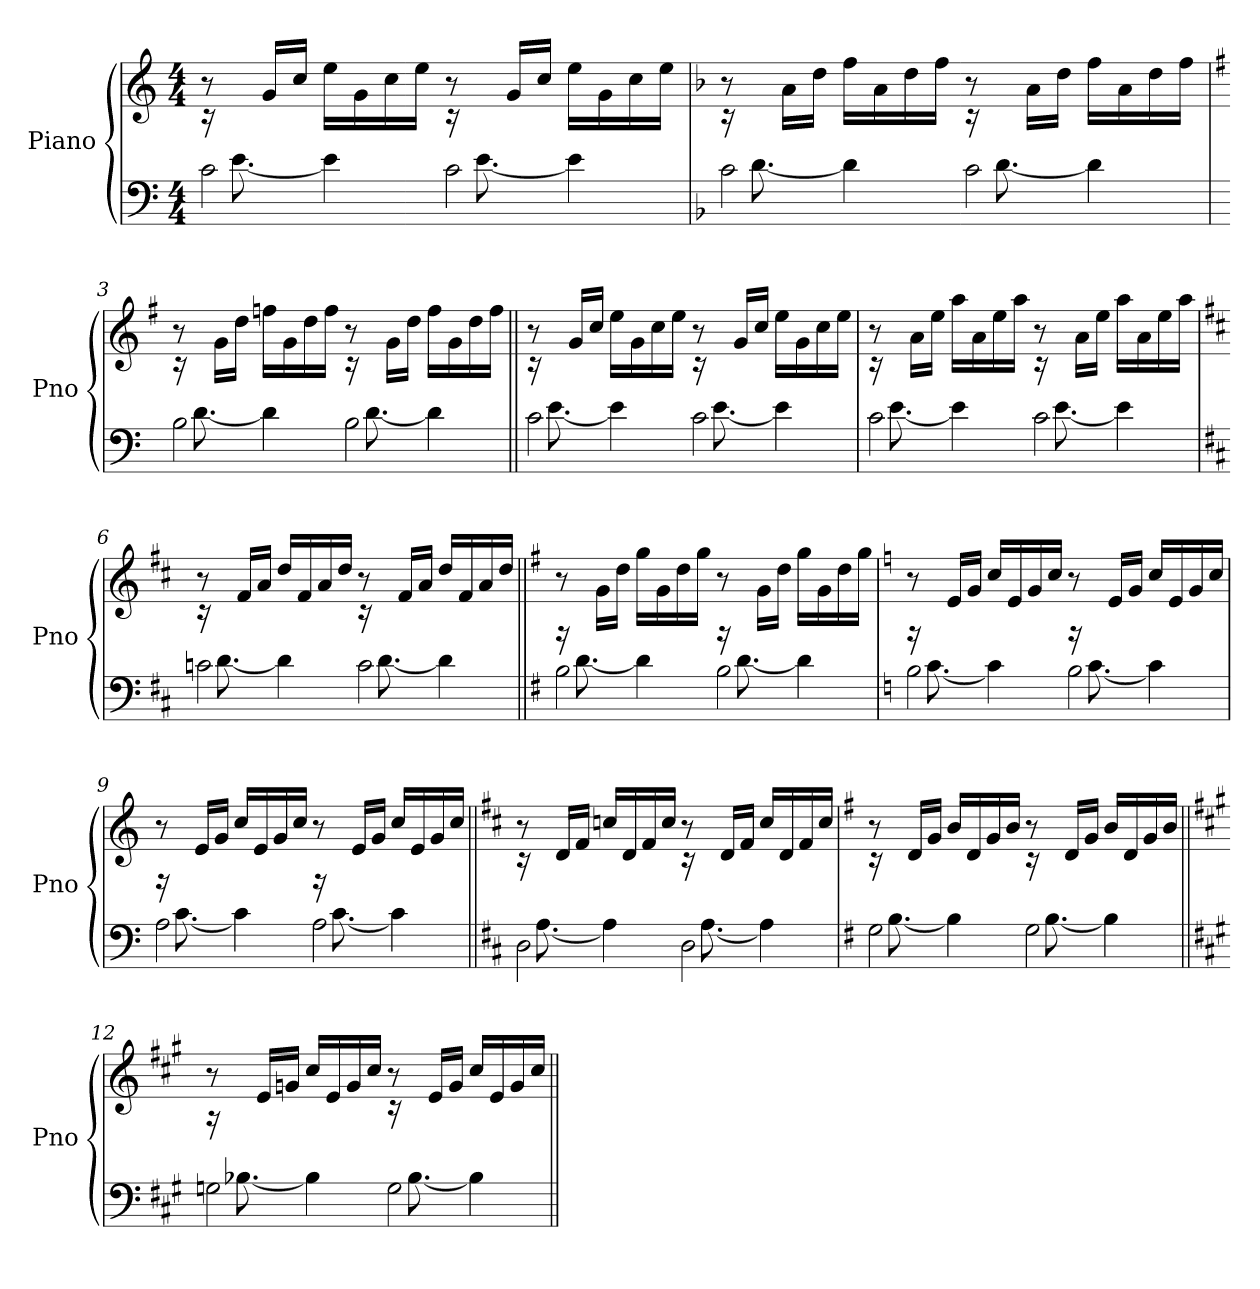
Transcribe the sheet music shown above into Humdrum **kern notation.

**kern	**kern
*part1	*part1
*staff2	*staff1
*I"Piano	*
*I'Pno	*
*clefF4	*clefG2
*k[]	*k[]
*M4/4	*M4/4
=1	=1
*^	*
2c\	16rff	8r
.	[8.e\	.
.	.	16g/LL
.	.	16cc/JJ
.	4e\]	16ee\LL
.	.	16g\
.	.	16cc\
.	.	16ee\JJ
2c\	16rff	8r
.	[8.e\	.
.	.	16g/LL
.	.	16cc/JJ
.	4e\]	16ee\LL
.	.	16g\
.	.	16cc\
.	.	16ee\JJ
=2	=2	=2
*k[b-]	*	*k[b-]
2c\	16rff	8r
.	[8.d\	.
.	.	16a\LL
.	.	16dd\JJ
.	4d\]	16ff\LL
.	.	16a\
.	.	16dd\
.	.	16ff\JJ
2c\	16rff	8r
.	[8.d\	.
.	.	16a\LL
.	.	16dd\JJ
.	4d\]	16ff\LL
.	.	16a\
.	.	16dd\
.	.	16ff\JJ
=3	=3	=3
*k[]	*	*k[f#]
2B\	16rff	8r
.	[8.d\	.
.	.	16g\LL
.	.	16dd\JJ
.	4d\]	16ffn\LL
.	.	16g\
.	.	16dd\
.	.	16ff\JJ
2B\	16rff	8r
.	[8.d\	.
.	.	16g\LL
.	.	16dd\JJ
.	4d\]	16ff\LL
.	.	16g\
.	.	16dd\
.	.	16ff\JJ
!!LO:LB:g=z
=4||	=4||	=4||
*	*	*k[]
2c\	16rff	8r
.	[8.e\	.
.	.	16g/LL
.	.	16cc/JJ
.	4e\]	16ee\LL
.	.	16g\
.	.	16cc\
.	.	16ee\JJ
2c\	16rff	8r
.	[8.e\	.
.	.	16g/LL
.	.	16cc/JJ
.	4e\]	16ee\LL
.	.	16g\
.	.	16cc\
.	.	16ee\JJ
=5	=5	=5
2c\	16rff	8r
.	[8.e\	.
.	.	16a\LL
.	.	16ee\JJ
.	4e\]	16aa\LL
.	.	16a\
.	.	16ee\
.	.	16aa\JJ
2c\	16rff	8r
.	[8.e\	.
.	.	16a\LL
.	.	16ee\JJ
.	4e\]	16aa\LL
.	.	16a\
.	.	16ee\
.	.	16aa\JJ
=6	=6	=6
*k[f#c#]	*	*k[f#c#]
2cn\	16rff	8r
.	[8.d\	.
.	.	16f#/LL
.	.	16a/JJ
.	4d\]	16dd/LL
.	.	16f#/
.	.	16a/
.	.	16dd/JJ
2c\	16rff	8r
.	[8.d\	.
.	.	16f#/LL
.	.	16a/JJ
.	4d\]	16dd/LL
.	.	16f#/
.	.	16a/
.	.	16dd/JJ
!!LO:LB:g=z
=7||	=7||	=7||
*k[f#]	*	*k[f#]
2B\	16rb	8r
.	[8.d\	.
.	.	16g\LL
.	.	16dd\JJ
.	4d\]	16gg\LL
.	.	16g\
.	.	16dd\
.	.	16gg\JJ
2B\	16rb	8r
.	[8.d\	.
.	.	16g\LL
.	.	16dd\JJ
.	4d\]	16gg\LL
.	.	16g\
.	.	16dd\
.	.	16gg\JJ
=8	=8	=8
*k[]	*	*k[]
2B\	16rb	8r
.	[8.c\	.
.	.	16e/LL
.	.	16g/JJ
.	4c\]	16cc/LL
.	.	16e/
.	.	16g/
.	.	16cc/JJ
2B\	16rb	8r
.	[8.c\	.
.	.	16e/LL
.	.	16g/JJ
.	4c\]	16cc/LL
.	.	16e/
.	.	16g/
.	.	16cc/JJ
=9	=9	=9
2A\	16rb	8r
.	[8.c\	.
.	.	16e/LL
.	.	16g/JJ
.	4c\]	16cc/LL
.	.	16e/
.	.	16g/
.	.	16cc/JJ
2A\	16rb	8r
.	[8.c\	.
.	.	16e/LL
.	.	16g/JJ
.	4c\]	16cc/LL
.	.	16e/
.	.	16g/
.	.	16cc/JJ
!!LO:LB:g=z
=10||	=10||	=10||
*k[f#c#]	*	*k[f#c#]
2D\	16rff	8r
.	[8.A\	.
.	.	16d/LL
.	.	16f#/JJ
.	4A\]	16ccn/LL
.	.	16d/
.	.	16f#/
.	.	16cc/JJ
2D\	16rff	8r
.	[8.A\	.
.	.	16d/LL
.	.	16f#/JJ
.	4A\]	16cc/LL
.	.	16d/
.	.	16f#/
.	.	16cc/JJ
=11	=11	=11
*k[f#]	*	*k[f#]
2G\	16rff	8r
.	[8.B\	.
.	.	16d/LL
.	.	16g/JJ
.	4B\]	16b/LL
.	.	16d/
.	.	16g/
.	.	16b/JJ
2G\	16rff	8r
.	[8.B\	.
.	.	16d/LL
.	.	16g/JJ
.	4B\]	16b/LL
.	.	16d/
.	.	16g/
.	.	16b/JJ
!!LO:LB:g=z
=12||	=12||	=12||
*k[f#c#g#]	*	*k[f#c#g#]
2Gn\	16rff	8r
.	[8.B-X\	.
.	.	16e/LL
.	.	16gn/JJ
.	4B-\]	16cc#/LL
.	.	16e/
.	.	16g/
.	.	16cc#/JJ
2G\	16raa	8r
.	[8.B-\	.
.	.	16e/LL
.	.	16g/JJ
.	4B-\]	16cc#/LL
.	.	16e/
.	.	16g/
.	.	16cc#/JJ
*v	*v	*
=||	=||
*-	*-
